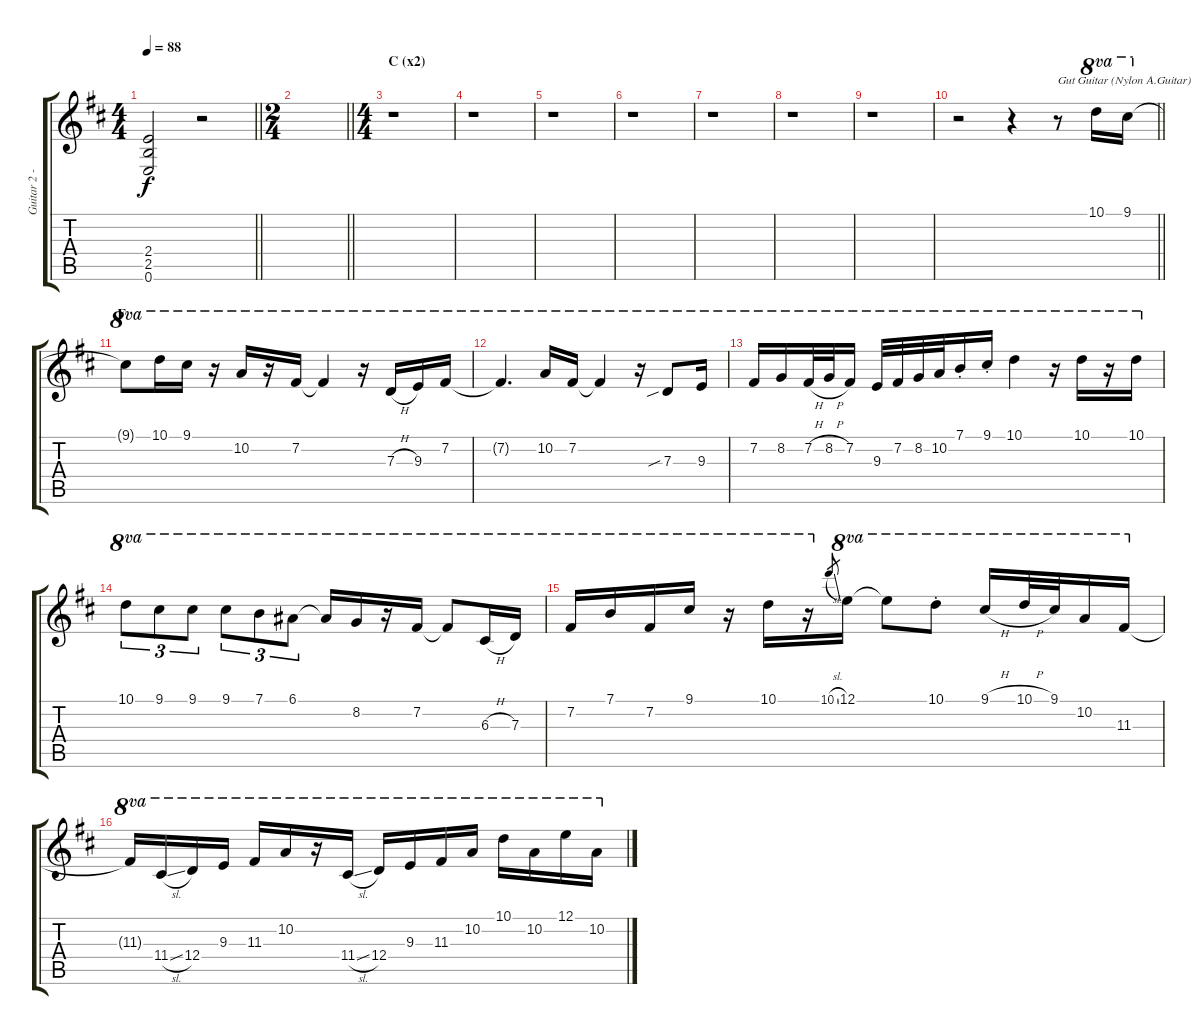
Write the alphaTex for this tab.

\track ("Guitar 2 - Shinji" "Guitar 2 -") {instrument distortionguitar}
\staff {score tabs}
\tuning (E4 B3 G3 D3 A2 E2) {hide}
\ts (4 4)
\tempo 88
\clef g2
\barLineRight lightlight
\ks d
(2.4 2.5 0.6).2{dy f} r.2 |
\ts (2 4)
\barLineRight lightlight
|
\ts (4 4)
\section ("" "C (x2)")
r.1 |
r.1 |
r.1 |
r.1 |
r.1 |
r.1 |
r.1 |
\barLineRight lightlight
r.2 r.4 r.8{txt "Gut Guitar (Nylon A.Guitar)" volume 13 instrument acousticguitarnylon} 10.1.16{ot 8va} 9.1.16{ot 8va} |
\section ("" "F")
9.1{t}.8{ot 8va} 10.1.16{ot 8va} 9.1.16{ot 8va} r.16{ot 8va} 10.2.16{ot 8va} r.16{ot 8va} 7.2.16{ot 8va} 7.2{t}.4{ot 8va} r.16{ot 8va} 7.3{h}.16{ot 8va} 9.3.16{ot 8va} 7.2.16{ot 8va} |
7.2{t}.4{d ot 8va} 10.2.16{ot 8va} 7.2.16{ot 8va} 7.2{t}.4{ot 8va} r.16{ot 8va} 7.3{sib}.8{ot 8va} 9.3.16{ot 8va} |
7.2.16{ot 8va} 8.2.16{ot 8va} 7.2{h}.32{ot 8va} 8.2{h}.32{ot 8va} 7.2.16{ot 8va} 9.3.32{ot 8va} 7.2.32{ot 8va} 8.2.32{ot 8va} 10.2.32{ot 8va} 7.1{st}.16{ot 8va} 9.1{st}.16{ot 8va} 10.1.4{ot 8va} r.16{ot 8va} 10.1.16{ot 8va} r.16{ot 8va} 10.1.16{ot 8va} |
10.1.8{tu (3 2) ot 8va} 9.1.8{tu (3 2) ot 8va} 9.1.8{tu (3 2) ot 8va} 9.1.8{tu (3 2) ot 8va} 7.1.8{tu (3 2) ot 8va} 6.1.8{tu (3 2) ot 8va} 6.1{t}.16{ot 8va} 8.2.16{ot 8va} r.16{ot 8va} 7.2.16{ot 8va} 7.2{t}.8{ot 8va} 6.3{h}.16{ot 8va} 7.3.16{ot 8va} |
7.2.16{ot 8va} 7.1.16{ot 8va} 7.2.16{ot 8va} 9.1.16{ot 8va} r.16{ot 8va} 10.1.16{ot 8va} r.16{ot 8va} 10.1{sl}.8{gr} 12.1.16{ot 8va} 12.1{t}.8{ot 8va} 10.1{st}.8{ot 8va} 9.1{h}.16{ot 8va} 10.1{h}.32{ot 8va} 9.1.32{ot 8va} 10.2.16{ot 8va} 11.3.16{ot 8va} |
11.3{t}.16{ot 8va} 11.4{sl}.16{ot 8va} 12.4.16{ot 8va} 9.3.16{ot 8va} 11.3.16{ot 8va} 10.2.16{ot 8va} r.16{ot 8va} 11.4{sl}.16{ot 8va} 12.4.16{ot 8va} 9.3.16{ot 8va} 11.3.16{ot 8va} 10.2.16{ot 8va} 10.1.16{ot 8va} 10.2.16{ot 8va} 12.1.16{ot 8va} 10.2.16{ot 8va}
